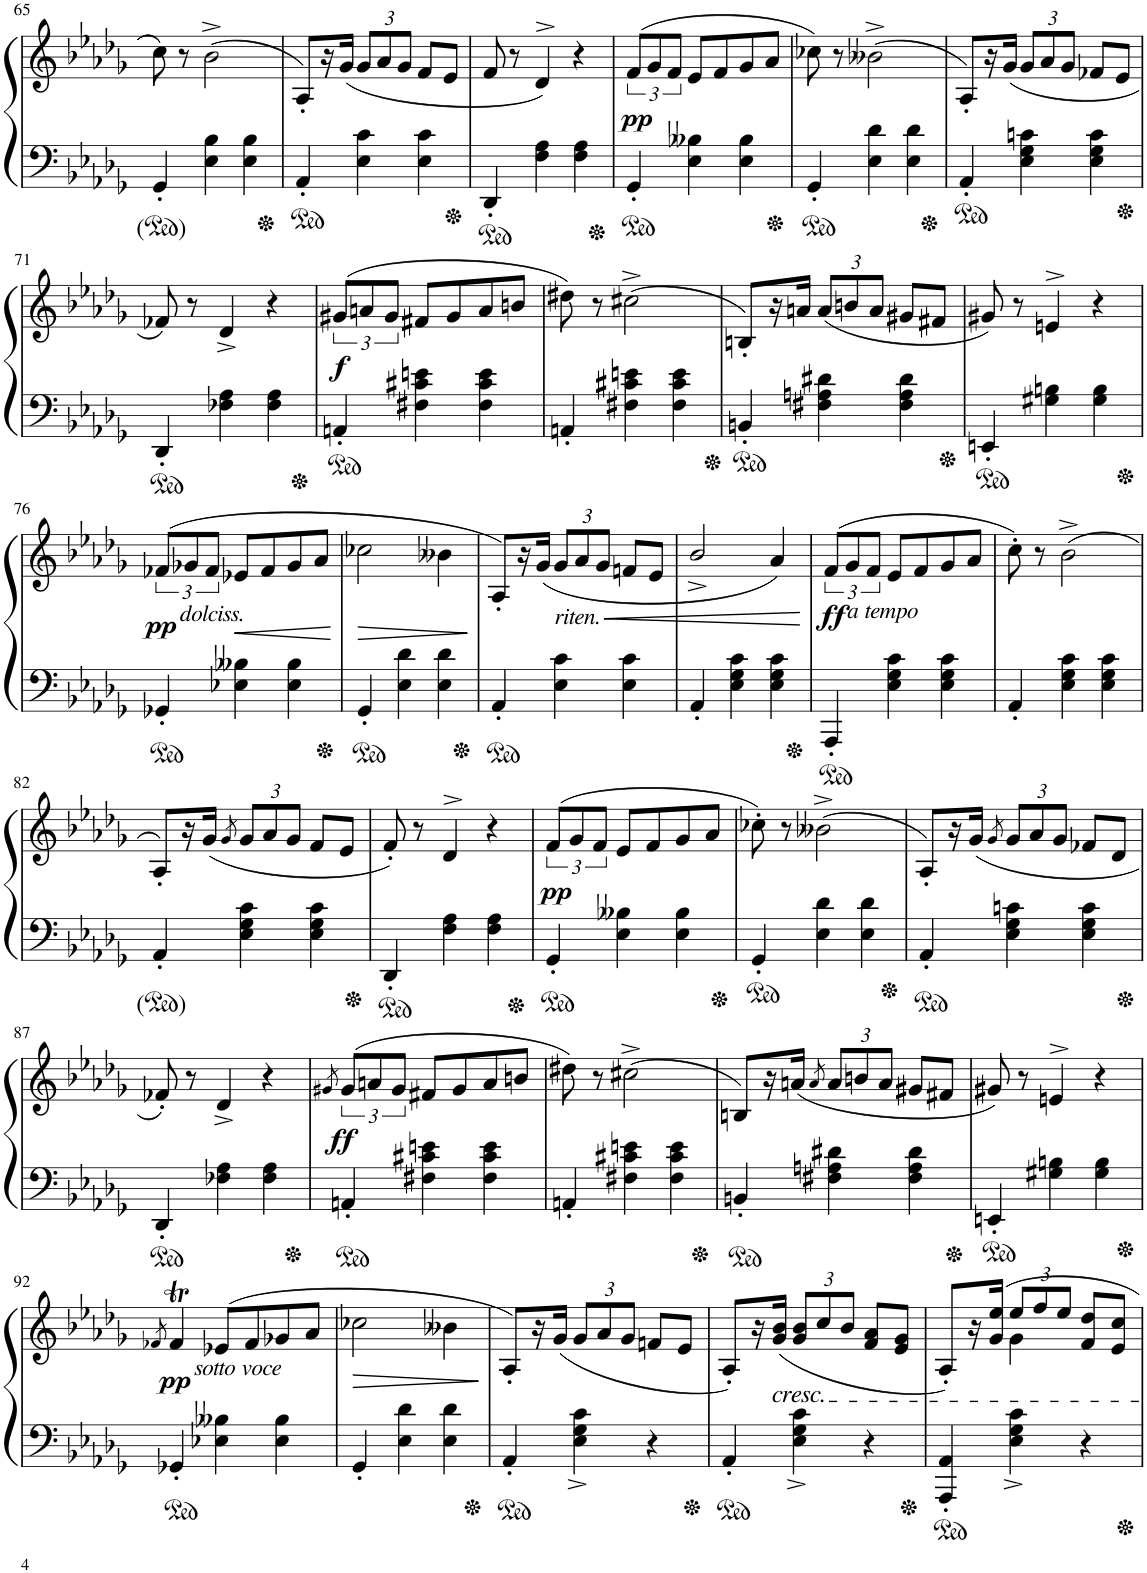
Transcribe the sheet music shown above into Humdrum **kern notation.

**kern	**kern	**dynam
*part1	*part1	*part1
*staff2	*staff1	*staff1/2
*I"Pianinas	*	*
!!LO:PB:g=z
*clefF4	*clefG2	*
*k[b-e-a-d-g-]	*k[b-e-a-d-g-]	*
*M3/4	*M3/4	*
=65	=65	=65
4GG-'/	8cc\	.
.	8r	.
4E-\ 4B-\	(2b-^\	.
4E-\ 4B-\	.	.
=66	=66	=66
4AA-'/	8A-'/L)	.
.	16r	.
.	(16g-/JJ	.
*	*Xbrackettup	*
4E-\ 4c\	12g-/L	.
.	12a-/	.
.	12g-/J	.
4E-\ 4c\	8f/L	.
.	8e-/J	.
=67	=67	=67
4DD-'/	8f/	.
.	8r	.
4F\ 4A-\	4d-^>/)	.
4F\ 4A-\	4r	.
=68	=68	=68
*	*brackettup	*
!	!	!LO:DY:b
4GG-'/	(12f/L	pp
.	12g-/	.
.	12f/J	.
4E-\ 4B--X\	8e-/L	.
.	8f/	.
4E-\ 4B--\	8g-/	.
.	8a-/J	.
=69	=69	=69
4GG-'/	8cc-X\)	.
.	8r	.
4E-\ 4d-\	(2b--X^\	.
4E-\ 4d-\	.	.
=70	=70	=70
4AA-'/	8A-'/L)	.
.	16r	.
.	(16g-/JJ	.
*	*Xbrackettup	*
4E-\ 4G-\ 4cn\	12g-/L	.
.	12a-/	.
.	12g-/J	.
4E-\ 4G-\ 4c\	8f-X/L	.
.	8e-/J	.
!!LO:LB:g=z
=71	=71	=71
4DD-'/	8f-X/)	.
.	8r	.
4F-X\ 4A-\	4d-^/	.
4F-\ 4A-\	4r	.
=72	=72	=72
*	*brackettup	*
!	!	!LO:DY:b
4AAn'/	(12g#X/L	f
.	12an/	.
.	12g#/J	.
4F#X\ 4c#X\ 4en\	8f#X/L	.
.	8g#/	.
4F#\ 4c#\ 4e\	8a/	.
.	8bn/J	.
=73	=73	=73
4AAn'/	8dd#X\)	.
.	8r	.
4F#X\ 4c#X\ 4en\	(2cc#X^\	.
4F#\ 4c#\ 4e\	.	.
=74	=74	=74
4BBn'/	8Bn'/L)	.
.	16r	.
.	16an/JJ	.
*	*Xbrackettup	*
4F#X\ 4An\ 4d#X\	(12a/L	.
.	12bn/	.
.	12a/J	.
4F#\ 4A\ 4d#\	8g#X/L	.
.	8f#X/J	.
=75	=75	=75
4EEn'/	8g#X/)	.
.	8r	.
4G#X\ 4Bn\	4en^>/	.
4G#\ 4B\	4r	.
!!LO:LB:g=z
=76	=76	=76
*	*brackettup	*
!	!LO:TX:b:i:t=dolciss.	!
!	!	!LO:DY:b
4GG-X'/	(12f-X/L	pp
.	12g-X/	.
.	12f-/J	.
!	!	!LO:HP:b
4E-X\ 4B--X\	8e-X/L	<
.	8f-/	.
4E-\ 4B--\	8g-/	.
.	8a-/J	.
.	.	[
=77	=77	=77
!	!	!LO:HP:b
4GG-'/	2cc-X\	>
4E-\ 4d-\	.	.
4E-\ 4d-\	4b--X\	.
.	.	]
=78	=78	=78
4AA-'/	8A-'/L)	.
.	16r	.
.	(16g-/JJ	.
*	*Xbrackettup	*
!	!LO:TX:b:i:t=riten.	!
!	!	!LO:HP:b
4E-\ 4c\	12g-/L	<
.	12a-/	.
.	12g-/J	.
4E-\ 4c\	8fn/L	.
.	8e-/J	.
=79	=79	=79
4AA-'/	2b-^/	.
4E-\ 4G-\ 4c\	.	.
4E-\ 4G-\ 4c\	4a-/)	.
.	.	[
=80	=80	=80
*	*brackettup	*
!	!LO:TX:b:i:t=a tempo	!
!	!	!LO:DY:b
4AAA-'/	(12f/L	ff
.	12g-/	.
.	12f/J	.
4E-\ 4G-\ 4c\	8e-/L	.
.	8f/	.
4E-\ 4G-\ 4c\	8g-/	.
.	8a-/J	.
=81	=81	=81
4AA-'/	8cc'\)	.
.	8r	.
4E-\ 4G-\ 4c\	(2b-^\	.
4E-\ 4G-\ 4c\	.	.
!!LO:LB:g=z
=82	=82	=82
4AA-'/	8A-'/L)	.
.	16r	.
.	(16g-/JJ	.
.	8qg-/	.
*	*Xbrackettup	*
4E-\ 4G-\ 4c\	12g-/L	.
.	12a-/	.
.	12g-/J	.
4E-\ 4G-\ 4c\	8f/L	.
.	8e-/J	.
=83	=83	=83
4DD-'/	8f'/)	.
.	8r	.
4F\ 4A-\	4d-^>/	.
4F\ 4A-\	4r	.
=84	=84	=84
*	*brackettup	*
!	!	!LO:DY:b
4GG-'/	(12f/L	pp
.	12g-/	.
.	12f/J	.
4E-\ 4B--X\	8e-/L	.
.	8f/	.
4E-\ 4B--\	8g-/	.
.	8a-/J	.
=85	=85	=85
4GG-'/	8cc-X'\)	.
.	8r	.
4E-\ 4d-\	(2b--X^\	.
4E-\ 4d-\	.	.
=86	=86	=86
4AA-'/	8A-'/L)	.
.	16r	.
.	(16g-/JJ	.
.	8qg-/	.
*	*Xbrackettup	*
4E-\ 4G-\ 4cn\	12g-/L	.
.	12a-/	.
.	12g-/J	.
4E-\ 4G-\ 4c\	8f-X/L	.
.	8d-/J	.
!!LO:LB:g=z
=87	=87	=87
4DD-'/	8f-X'/)	.
.	8r	.
4F-X\ 4A-\	4d-^/	.
4F-\ 4A-\	4r	.
=88	=88	=88
.	8qg#X/	.
*	*brackettup	*
!	!	!LO:DY:b
4AAn'/	(12g#/L	ff
.	12an/	.
.	12g#/J	.
4F#X\ 4c#X\ 4en\	8f#X/L	.
.	8g#/	.
4F#\ 4c#\ 4e\	8a/	.
.	8bn/J	.
=89	=89	=89
4AAn'/	8dd#X\)	.
.	8r	.
4F#X\ 4c#X\ 4en\	(2cc#X^\	.
4F#\ 4c#\ 4e\	.	.
=90	=90	=90
4BBn'/	8Bn/L)	.
.	16r	.
.	(16an/JJ	.
.	8qa/	.
*	*Xbrackettup	*
4F#X\ 4An\ 4d#X\	12a/L	.
.	12bn/	.
.	12a/J	.
4F#\ 4A\ 4d#\	8g#X/L	.
.	8f#X/J	.
=91	=91	=91
4EEn'/	8g#X/)	.
.	8r	.
4G#X\ 4Bn\	4en^>/	.
4G#\ 4B\	4r	.
!!LO:LB:g=z
=92	=92	=92
.	8qf-X/	.
!	!LO:TX:b:i:t=sotto voce	!
!	!	!LO:DY:b
4GG-X'/	4f-T/	pp
4E-X\ 4B--X\	(8e-X/L	.
.	8f-/	.
4E-\ 4B--\	8g-X/	.
.	8a-/J	.
=93	=93	=93
!	!	!LO:HP:b
4GG-'/	2cc-X\	>
4E-\ 4d-\	.	.
4E-\ 4d-\	4b--X\	.
.	.	]
=94	=94	=94
4AA-'/	8A-'/L)	.
.	16r	.
.	(16g-/JJ	.
4E-\^< 4G-\^< 4c\^<	12g-/L	.
.	12a-/	.
.	12g-/J	.
4r	8fn/L	.
.	8e-/J	.
=95	=95	=95
4AA-'/	8A-'/L)	.
.	16r	.
!	!LO:TX:b:i:t=cresc.	!
.	(16g-/ 16b-/JJ	.
4E-\^< 4G-\^< 4c\^<	12g-/ 12b-/L	.
.	12cc/	.
.	12b-/J	.
4r	8f/ 8a-/L	.
.	8e-/ 8g-/J	.
=96	=96	=96
*	*^	*
4AAA-/' 4AA-/'	8A-'/L)	4ryy	.
.	16r	.	.
.	16g-/ 16ee-/JJ	.	.
4E-\^< 4G-\^< 4c\^<	12ee-/L	4g-\	.
.	12ff/	.	.
.	12ee-/J	.	.
4r	8f/ 8dd-/L	4ryy	.
.	8e-/ 8cc/J	.	.
*	*v	*v	*
=	=	=
*-	*-	*-
